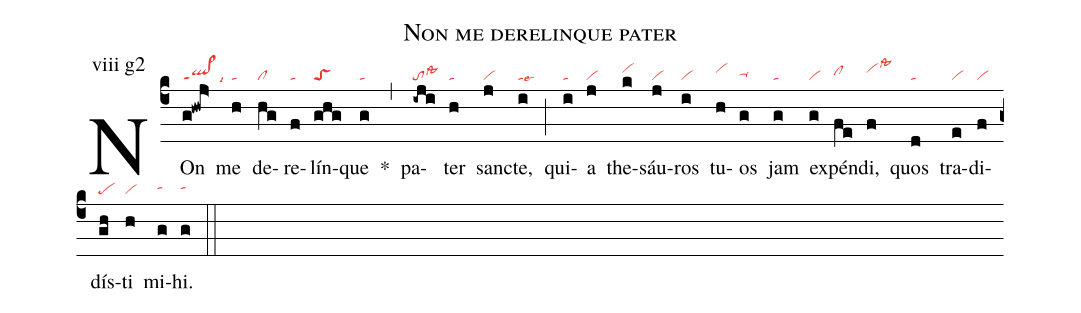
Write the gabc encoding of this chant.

name: Non me derelinque pater;
annotation: viii g2;
mode: 8;
nabc-lines: 1;
%%
(c4)
NOn(g!hwj>|ql>ppt1lsi9) me(h|ta) de(hg|cl)re(f|ta)lín(ghg|toS)que(g|ta) *(,)
pa(-iji|tolssta3)ter(h|ta) sanc(j|vi)te,(i|talse6) (;)
qui(i|ta)a(j|vi) the(k|vihi)sáu(j|vi)ros(i|vi) tu(h|vihi)os(g|ta-hh) jam(g|ta) ex(g|vi)pén(fe|clhh)di,(f|vihilssta3)
quos(d|ta) tra(e|vi)di(f|vi)dís(gh|pe)ti(h|vi) mi(g|tahh)hi.(g|tahh) (::)
